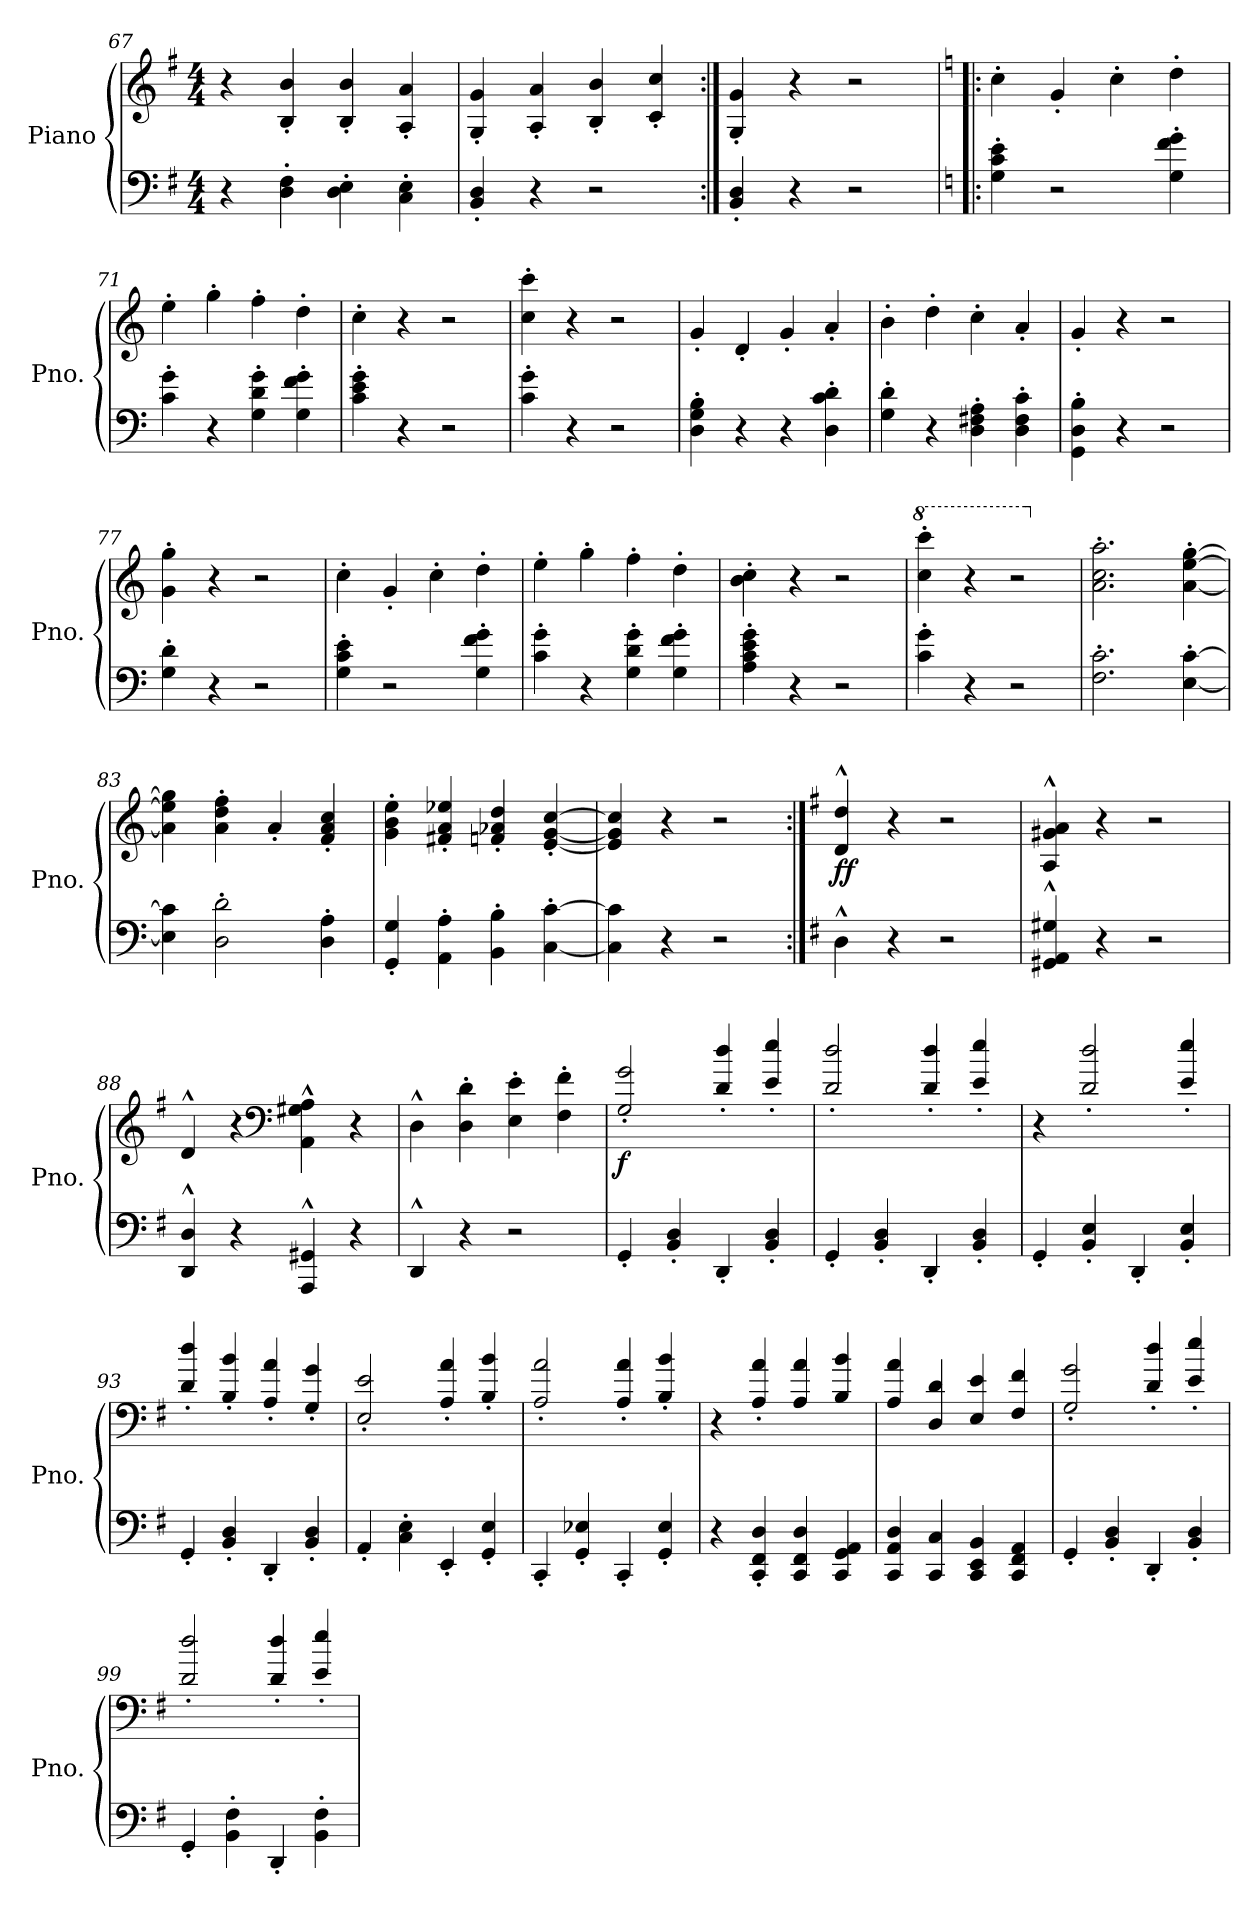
**kern	**kern	**dynam
*part1	*part1	*part1
*staff2	*staff1	*staff1/2
*I"Piano	*	*
*I'Pno.	*	*
*clefF4	*clefG2	*
*k[f#]	*k[f#]	*
*M4/4	*M4/4	*
=67	=67	=67
4r	4r	.
4D\' 4F#\'	4B/' 4b/'	.
4D\' 4E\'	4B/' 4b/'	.
4C\' 4E\'	4A/' 4a/'	.
=68	=68	=68
4BB/' 4D/'	4G/' 4g/'	.
4r	4A/' 4a/'	.
2r	4B/' 4b/'	.
.	4c/' 4cc/'	.
!!LO:LB:g=z
=69:|!	=69:|!	=69:|!
4BB/' 4D/'	4G/' 4g/'	.
4r	4r	.
2r	2r	.
=70!|:	=70!|:	=70!|:
*k[]	*k[]	*
4G\' 4c\' 4e\'	4cc'\	.
2r	4g'/	.
.	4cc'\	.
4G\' 4f\' 4g\'	4dd'\	.
=71	=71	=71
4c\' 4g\'	4ee'\	.
4r	4gg'\	.
4G\' 4d\' 4g\'	4ff'\	.
4G\' 4f\' 4g\'	4dd'\	.
=72	=72	=72
4c\' 4e\' 4g\'	4cc'\	.
4r	4r	.
2r	2r	.
=73	=73	=73
4c\' 4g\'	4cc\' 4ccc\'	.
4r	4r	.
2r	2r	.
=74	=74	=74
4D\' 4G\' 4B\'	4g'/	.
4r	4d'/	.
4r	4g'/	.
4D\' 4c\' 4d\'	4a'/	.
=75	=75	=75
4G\' 4d\'	4b'\	.
4r	4dd'\	.
4D\' 4F#X\' 4A\'	4cc'\	.
4D\' 4F#\' 4c\'	4a'/	.
=76	=76	=76
4GG\' 4D\' 4B\'	4g'/	.
4r	4r	.
2r	2r	.
=77	=77	=77
4G\' 4d\'	4g\' 4gg\'	.
4r	4r	.
2r	2r	.
!!LO:PB:g=z
=78	=78	=78
4G\' 4c\' 4e\'	4cc'\	.
2r	4g'/	.
.	4cc'\	.
4G\' 4f\' 4g\'	4dd'\	.
=79	=79	=79
4c\' 4g\'	4ee'\	.
4r	4gg'\	.
4G\' 4d\' 4g\'	4ff'\	.
4G\' 4f\' 4g\'	4dd'\	.
=80	=80	=80
4A\' 4c\' 4e\' 4g\'	4b\' 4cc\'	.
4r	4r	.
2r	2r	.
=81	=81	=81
*	*8va	*
4c\' 4g\'	4ccc\' 4cccc\'	.
4r	4r	.
2r	2r	.
=82	=82	=82
*	*X8va	*
2.F\' 2.c\'	2.a\' 2.cc\' 2.aa\'	.
[4E\' [4c\'	[4a\' [4ee\' [4gg\'	.
=83	=83	=83
4E\] 4c\]	4a\] 4ee\] 4gg\]	.
2D\' 2d\'	4a\' 4dd\' 4ff\'	.
.	4a'/	.
4D\' 4A\'	4f/' 4a/' 4cc/'	.
=84	=84	=84
4GG/' 4G/'	4g\' 4b\' 4ee\'	.
4AA\' 4A\'	4f#X/' 4a/' 4ee-X/'	.
4BB\' 4B\'	4fn/' 4a-X/' 4dd/'	.
[4C\' [4c\'	[4e/' [4g/' [4cc/'	.
=85	=85	=85
4C\] 4c\]	4e/] 4g/] 4cc/]	.
4r	4r	.
2r	2r	.
!!LO:LB:g=z
=86:|!	=86:|!	=86:|!
*k[f#]	*k[f#]	*
!	!	!LO:DY:b
4D^^\	4d/^^ 4dd/^^	ff
4r	4r	.
2r	2r	.
=87	=87	=87
4GG#X/^^ 4AA/^^ 4G#X/^^	4A/^^ 4g#X/^^ 4a/^^	.
4r	4r	.
2r	2r	.
=88	=88	=88
4DD/^^ 4D/^^	4d^^/	.
4r	4r	.
*	*clefF4	*
4AAA/^^ 4GG#X/^^	4AA\^^ 4G#X\^^ 4A\^^	.
4r	4r	.
=89	=89	=89
4DD^^/	4D^^\	.
4r	4D\' 4d\'	.
2r	4E\' 4e\'	.
.	4F#\' 4f#\'	.
=90	=90	=90
!	!	!LO:DY:b
4GG'/	2G/' 2g/'	f
4BB/' 4D/'	.	.
4DD'/	4d/' 4dd/'	.
4BB/' 4D/'	4e/' 4ee/'	.
=91	=91	=91
4GG'/	2d/' 2dd/'	.
4BB/' 4D/'	.	.
4DD'/	4d/' 4dd/'	.
4BB/' 4D/'	4e/' 4ee/'	.
=92	=92	=92
4GG'/	4r	.
4BB/' 4E/'	2d/' 2dd/'	.
4DD'/	.	.
4BB/' 4E/'	4e/' 4ee/'	.
=93	=93	=93
4GG'/	4d/' 4dd/'	.
4BB/' 4D/'	4B/' 4b/'	.
4DD'/	4A/' 4a/'	.
4BB/' 4D/'	4G/' 4g/'	.
!!LO:LB:g=z
=94	=94	=94
4AA'/	2E/' 2e/'	.
4C\' 4E\'	.	.
4EE'/	4A/' 4a/'	.
4GG/' 4E/'	4B/' 4b/'	.
=95	=95	=95
4CC'/	2A/' 2a/'	.
4GG/' 4E-X/'	.	.
4CC'/	4A/' 4a/'	.
4GG/' 4E-/'	4B/' 4b/'	.
=96	=96	=96
4r	4r	.
4CC/' 4FF#/' 4D/'	4A/' 4a/'	.
4CC/ 4FF#/ 4D/	4A/ 4a/	.
4CC/ 4GG/ 4AA/	4B/ 4b/	.
=97	=97	=97
4CC/ 4AA/ 4D/	4A/ 4a/	.
4CC/ 4C/	4D/ 4d/	.
4CC/ 4EE/ 4BB/	4E/ 4e/	.
4CC/ 4FF#/ 4AA/	4F#/ 4f#/	.
=98	=98	=98
4GG'/	2G/' 2g/'	.
4BB/' 4D/'	.	.
4DD'/	4d/' 4dd/'	.
4BB/' 4D/'	4e/' 4ee/'	.
=99	=99	=99
4GG'/	2d/' 2dd/'	.
4BB\' 4F#\'	.	.
4DD'/	4d/' 4dd/'	.
4BB\' 4F#\'	4e/' 4ee/'	.
=	=	=
*-	*-	*-
